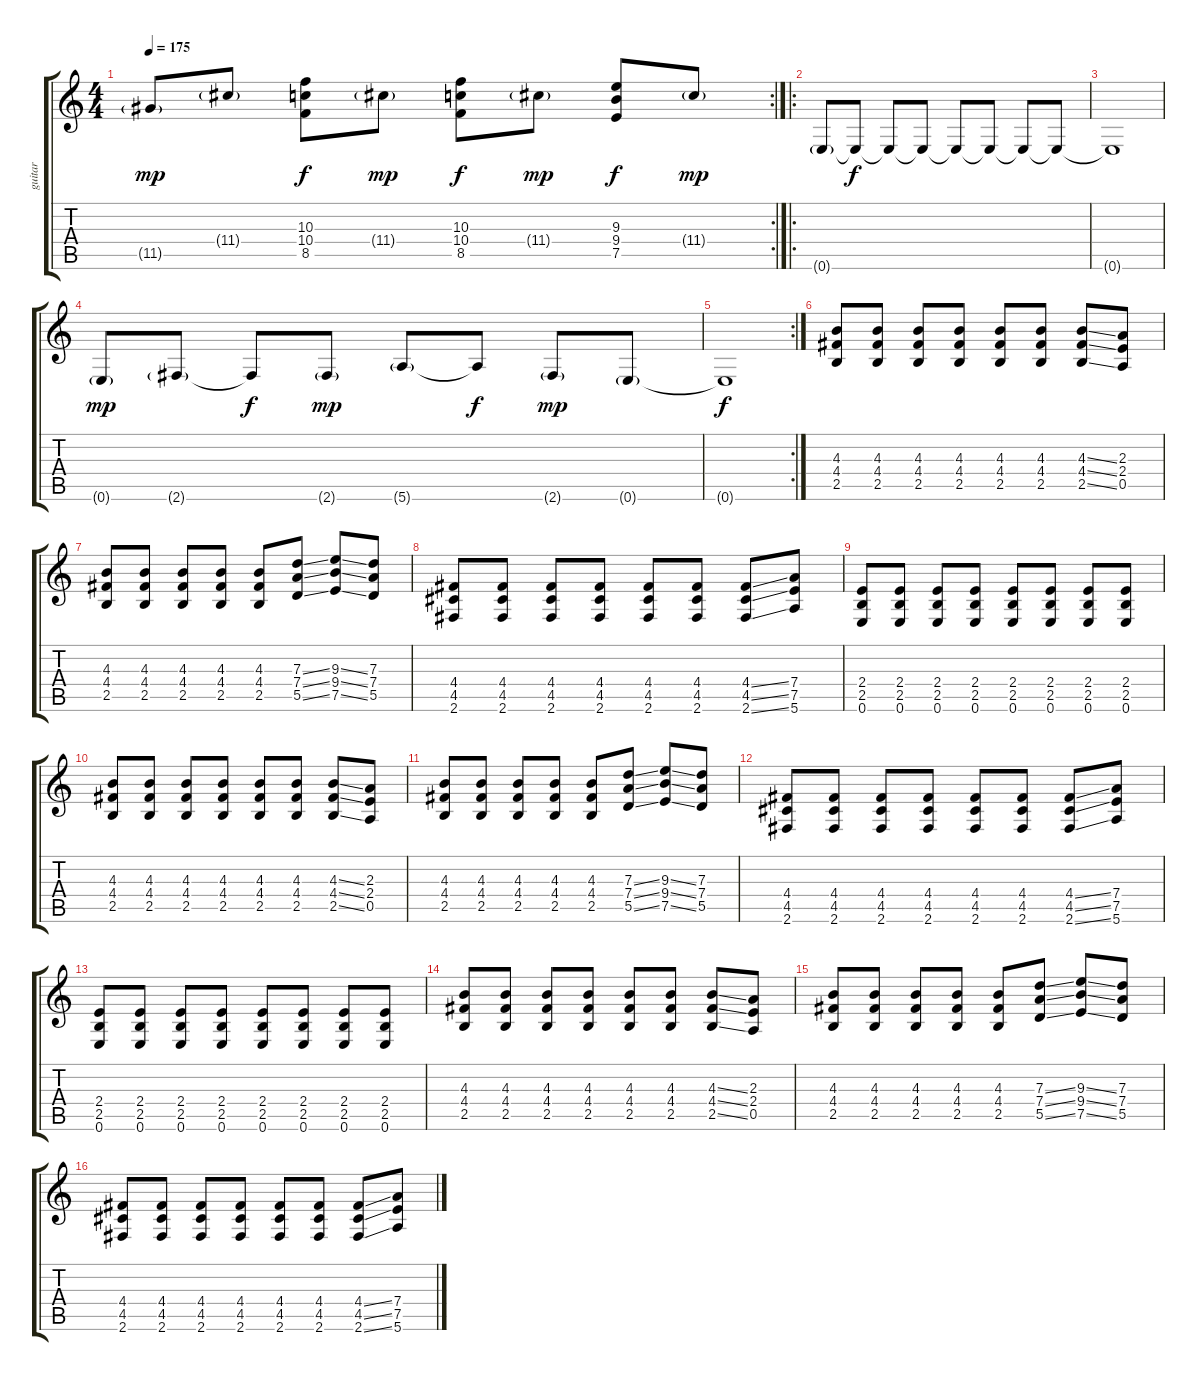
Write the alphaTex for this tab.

\track ("guitar" "guitar") {instrument distortionguitar}
\staff {score tabs}
\tuning (E4 B3 G3 D3 A2 E2) {hide}
\rc 2
\ts (4 4)
\tempo 175
\clef g2
\ks c
11.5{g}.8{dy mp} 11.4{g}.8 (10.3 10.4 8.5).8{dy f} 11.4{g}.8{dy mp} (10.3 10.4 8.5).8{dy f} 11.4{g}.8{dy mp} (9.3 9.4 7.5).8{dy f} 11.4{g}.8{dy mp} |
\ro
0.6{g}.8{volume 10 balance 0 instrument overdrivenguitar} 0.6{t}.8{dy f} 0.6{t}.8 0.6{t}.8 0.6{t}.8 0.6{t}.8 0.6{t}.8 0.6{t}.8 |
0.6{t}.1 |
0.6{g}.8{dy mp volume 10 balance 0 instrument overdrivenguitar} 2.6{g}.8 2.6{t}.8{dy f} 2.6{g}.8{dy mp} 5.6{g}.8 5.6{t}.8{dy f} 2.6{g}.8{dy mp} 0.6{g}.8 |
\rc 2
0.6{t}.1{dy f} |
(4.3 4.4 2.5).8{volume 10 balance 8 instrument distortionguitar} (4.3 4.4 2.5).8 (4.3 4.4 2.5).8 (4.3 4.4 2.5).8 (4.3 4.4 2.5).8 (4.3 4.4 2.5).8 (4.3{ss} 4.4{ss} 2.5{ss}).8 (2.3 2.4 0.5).8 |
(4.3 4.4 2.5).8 (4.3 4.4 2.5).8 (4.3 4.4 2.5).8 (4.3 4.4 2.5).8 (4.3 4.4 2.5).8 (7.3{ss} 7.4{ss} 5.5{ss}).8 (9.3{ss} 9.4{ss} 7.5{ss}).8 (7.3 7.4 5.5).8 |
(4.4 4.5 2.6).8 (4.4 4.5 2.6).8 (4.4 4.5 2.6).8 (4.4 4.5 2.6).8 (4.4 4.5 2.6).8 (4.4 4.5 2.6).8 (4.4{ss} 4.5{ss} 2.6{ss}).8 (7.4 7.5 5.6).8 |
(2.4 2.5 0.6).8 (2.4 2.5 0.6).8 (2.4 2.5 0.6).8 (2.4 2.5 0.6).8 (2.4 2.5 0.6).8 (2.4 2.5 0.6).8 (2.4 2.5 0.6).8 (2.4 2.5 0.6).8 |
(4.3 4.4 2.5).8 (4.3 4.4 2.5).8 (4.3 4.4 2.5).8 (4.3 4.4 2.5).8 (4.3 4.4 2.5).8 (4.3 4.4 2.5).8 (4.3{ss} 4.4{ss} 2.5{ss}).8 (2.3 2.4 0.5).8 |
(4.3 4.4 2.5).8 (4.3 4.4 2.5).8 (4.3 4.4 2.5).8 (4.3 4.4 2.5).8 (4.3 4.4 2.5).8 (7.3{ss} 7.4{ss} 5.5{ss}).8 (9.3{ss} 9.4{ss} 7.5{ss}).8 (7.3 7.4 5.5).8 |
(4.4 4.5 2.6).8 (4.4 4.5 2.6).8 (4.4 4.5 2.6).8 (4.4 4.5 2.6).8 (4.4 4.5 2.6).8 (4.4 4.5 2.6).8 (4.4{ss} 4.5{ss} 2.6{ss}).8 (7.4 7.5 5.6).8 |
(2.4 2.5 0.6).8 (2.4 2.5 0.6).8 (2.4 2.5 0.6).8 (2.4 2.5 0.6).8 (2.4 2.5 0.6).8 (2.4 2.5 0.6).8 (2.4 2.5 0.6).8 (2.4 2.5 0.6).8 |
(4.3 4.4 2.5).8 (4.3 4.4 2.5).8 (4.3 4.4 2.5).8 (4.3 4.4 2.5).8 (4.3 4.4 2.5).8 (4.3 4.4 2.5).8 (4.3{ss} 4.4{ss} 2.5{ss}).8 (2.3 2.4 0.5).8 |
(4.3 4.4 2.5).8 (4.3 4.4 2.5).8 (4.3 4.4 2.5).8 (4.3 4.4 2.5).8 (4.3 4.4 2.5).8 (7.3{ss} 7.4{ss} 5.5{ss}).8 (9.3{ss} 9.4{ss} 7.5{ss}).8 (7.3 7.4 5.5).8 |
(4.4 4.5 2.6).8 (4.4 4.5 2.6).8 (4.4 4.5 2.6).8 (4.4 4.5 2.6).8 (4.4 4.5 2.6).8 (4.4 4.5 2.6).8 (4.4{ss} 4.5{ss} 2.6{ss}).8 (7.4 7.5 5.6).8
